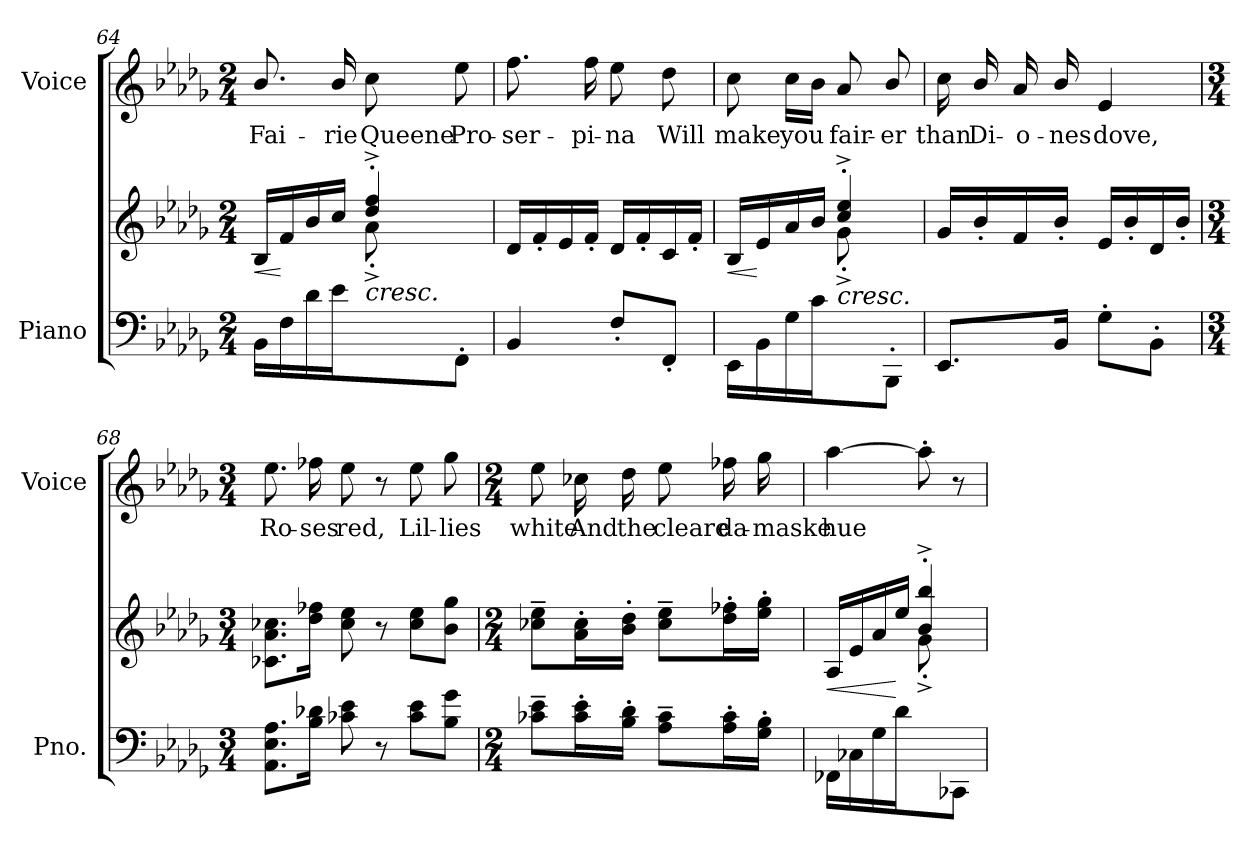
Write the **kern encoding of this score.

**kern	**kern	**dynam	**kern	**text
*part2	*part2	*part2	*part1	*part1
*staff3	*staff2	*staff2/3	*staff1	*staff1
*I"Piano	*	*	*I"Voice	*
*I'Pno.	*	*	*I'Voice	*
!!LO:LB:g=z
*clefF4	*clefG2	*	*clefG2	*
*k[b-e-a-d-g-]	*k[b-e-a-d-g-]	*	*k[b-e-a-d-g-]	*
*D-:	*D-:	*	*D-:	*
*M2/4	*M2/4	*	*M2/4	*
=64	=64	=64	=64	=64
!	!	!LO:HP:b	!	!
*	*^	*	*	*
!	!	!	!	!	!LO:LY:b:color=#000000
16BB-i\LL	16B-i/LL	4ryy	<	8.b-i/	Fai-
16Fi\	16fi/	.	[	.	.
16d-i\	16b-i/	.	.	.	.
!	!	!	!	!	!LO:LY:b:color=#000000
16e-i\JJ	16cci/JJ	.	[	16b-i/	-rie
!	!	!	!LO:HP:b	!	!
!	!	!	!	!	!LO:LY:b:color=#000000
8ryy	4dd-i/'^ 4ffi'^	8a-'^i\L	<	8cci\	Queene
!	!	!	!	!	!LO:LY:b:color=#000000
8FF'i/J	.	8ryy	.	8ee-i\	Pro-
*	*v	*v	*	*	*
=65	=65	=65	=65	=65
*	*^	*	*	*
!	!	!	!	!	!LO:LY:b:color=#000000
*	*v	*v	*	*	*
4BB-i/	16d-i/LL	.	8.ffi\	-ser-
.	16f'i/	.	.	.
.	16e-i/	.	.	.
!	!	!	!	!LO:LY:b:color=#000000
.	16f'i/JJ	.	16ffi\	-pi-
!	!	!	!	!LO:LY:b:color=#000000
8F'i/L	16d-i/LL	.	8ee-i\	-na
.	16f'i/	.	.	.
!	!	!	!	!LO:LY:b:color=#000000
8FF'i/J	16ci/	.	8dd-i\	Will
.	16f'i/JJ	.	.	.
=66	=66	=66	=66	=66
!	!	!LO:HP:b	!	!
*	*^	*	*	*
!	!	!	!	!	!LO:LY:b:color=#000000
16EE-i\LL	16B-i/LL	4ryy	<	8cci\	make
16BB-i\	16e-i/	.	[	.	.
!	!	!	!	!	!LO:LY:b:color=#000000
16G-i\	16a-i/	.	.	16cci\LL	you
16ci\JJ	16b-i/JJ	.	[	16b-i\JJ	.
!	!	!	!LO:HP:b	!	!
!	!	!	!	!	!LO:LY:b:color=#000000
8ryy	4cci/'^ 4ee-i'^	8g-'^i\L	<	8a-i/	fair-
!	!	!	!	!	!LO:LY:b:color=#000000
8BBB-'i/J	.	8ryy	.	8b-i/	-er
*	*v	*v	*	*	*
!!LO:PB:g=z
=67	=67	=67	=67	=67
*	*^	*	*	*
!	!	!	!	!	!LO:LY:b:color=#000000
*	*v	*v	*	*	*
8.EE-i/L	16g-i/LL	.	16cci\	than
!	!	!	!	!LO:LY:b:color=#000000
.	16b-'i/	.	16b-i/	Di-
!	!	!	!	!LO:LY:b:color=#000000
.	16fi/	.	16a-i/	-o-
!	!	!	!	!LO:LY:b:color=#000000
16BB-i/Jk	16b-'i/JJ	.	16b-i/	-nes
!	!	!	!	!LO:LY:b:color=#000000
8G-'i\L	16e-i/LL	.	4e-i/	dove,
.	16b-'i/	.	.	.
8BB-'i\J	16d-i/	.	.	.
.	16b-'i/JJ	.	.	.
=68	=68	=68	=68	=68
*M3/4	*M3/4	*	*M3/4	*
!	!	!	!	!LO:LY:b:color=#000000
8.AA-i\ 8.E-i 8.A-iL	8.c-Xi\ 8.a-i 8.cc-XiL	.	8.ee-i\	Ro-
!	!	!	!	!LO:LY:b:color=#000000
16B-i\ 16d-XiJk	16dd-i\ 16ff-XiJk	.	16ff-Xi\	-ses
!	!	!	!	!LO:LY:b:color=#000000
8c-Xi\ 8e-i	8cc-i\ 8ee-i	.	8ee-i\	red,
8r	8r	.	8r	.
!	!	!	!	!LO:LY:b:color=#000000
8c-i\ 8e-iL	8cc-i\ 8ee-iL	.	8ee-i\	Lil-
!	!	!	!	!LO:LY:b:color=#000000
8B-i\ 8g-iJ	8b-i\ 8gg-iJ	.	8gg-i\	-lies
=69	=69	=69	=69	=69
*M2/4	*M2/4	*	*M2/4	*
!	!	!	!	!LO:LY:b:color=#000000
8c-Xi\~ 8e-i~L	8cc-Xi\~ 8ee-i~L	.	8ee-i\	white
!	!	!	!	!LO:LY:b:color=#000000
16c-i\' 16e-i'L	16a-i\' 16cc-i'L	.	16cc-Xi\	And
!	!	!	!	!LO:LY:b:color=#000000
16B-i\' 16d-i'JJ	16b-i\' 16dd-i'JJ	.	16dd-i\	the
!	!	!	!	!LO:LY:b:color=#000000
8A-i\~ 8c-i~L	8cc-i\~ 8ee-i~L	.	8ee-i\	cleare
!	!	!	!	!LO:LY:b:color=#000000
16A-i\' 16c-i'L	16dd-i\' 16ff-Xi'L	.	16ff-Xi\	da-
!	!	!	!	!LO:LY:b:color=#000000
16G-i\' 16B-i'JJ	16ee-i\' 16gg-i'JJ	.	16gg-i\	-maske
!!LO:LB:g=z
=70	=70	=70	=70	=70
!	!	!LO:HP:b	!	!
*	*^	*	*	*
!	!	!	!	!	!LO:LY:b:color=#000000
16FF-Xi\LL	16A-i/LL	4ryy	<	[>4aa-i\	hue
16C-Xi\	16e-i/	.	.	.	.
16G-i\	16a-i/	.	.	.	.
16d-i\JJ	16ee-i/JJ	.	[	.	.
8ryy	4b-i/'^ 4bb-i'^	8g-'^i\L	.	8aa-'i\]	.
8CC-Xi/J	.	8ryy	.	8r	.
*	*v	*v	*	*	*
=	=	=	=	=
*-	*-	*-	*-	*-
